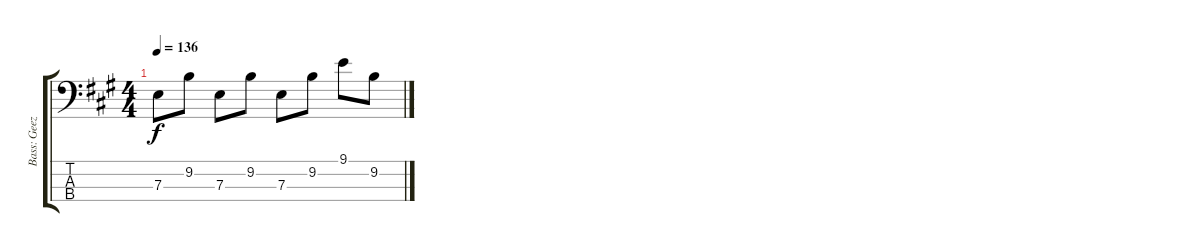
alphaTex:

\track ("Bass: Geezer" "Bass: Geez") {instrument electricbassfinger}
\staff {score tabs}
\tuning (G2 D2 A1 E1) {hide}
\ts (4 4)
\tempo 136
\clef f4
\ks a
7.3.8{dy f} 9.2.8 7.3.8 9.2.8 7.3.8 9.2.8 9.1.8 9.2.8
